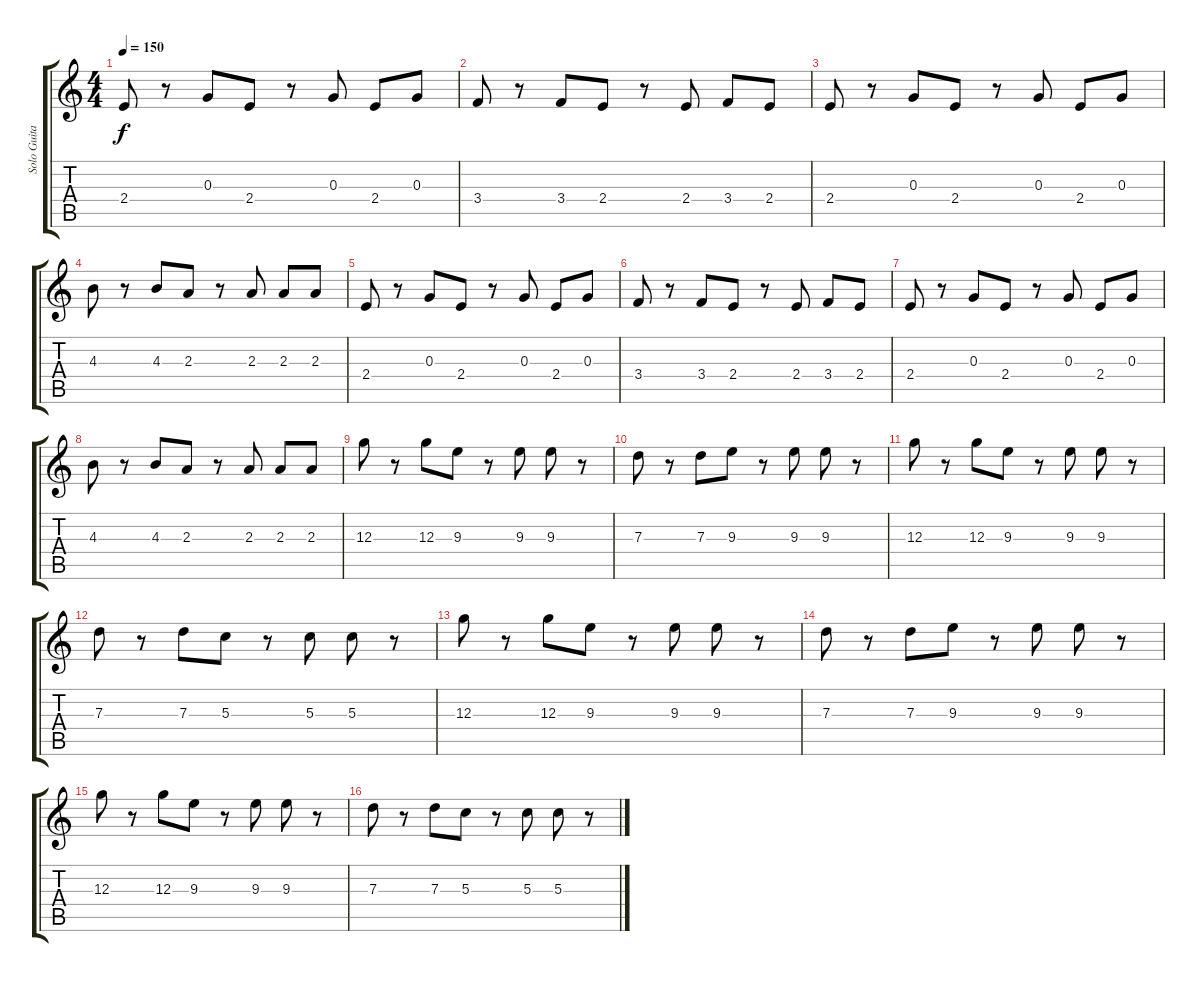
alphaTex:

\track ("Solo Guitar" "Solo Guita") {instrument electricguitarclean}
\staff {score tabs}
\tuning (E4 B3 G3 D3 A2 E2) {hide}
\ts (4 4)
\tempo 150
\clef g2
\ks c
2.4.8{dy f} r.8 0.3.8 2.4.8 r.8 0.3.8 2.4.8 0.3.8 |
3.4.8 r.8 3.4.8 2.4.8 r.8 2.4.8 3.4.8 2.4.8 |
2.4.8 r.8 0.3.8 2.4.8 r.8 0.3.8 2.4.8 0.3.8 |
4.3.8 r.8 4.3.8 2.3.8 r.8 2.3.8 2.3.8 2.3.8 |
2.4.8 r.8 0.3.8 2.4.8 r.8 0.3.8 2.4.8 0.3.8 |
3.4.8 r.8 3.4.8 2.4.8 r.8 2.4.8 3.4.8 2.4.8 |
2.4.8 r.8 0.3.8 2.4.8 r.8 0.3.8 2.4.8 0.3.8 |
4.3.8 r.8 4.3.8 2.3.8 r.8 2.3.8 2.3.8 2.3.8 |
12.3.8 r.8 12.3.8 9.3.8 r.8 9.3.8 9.3.8 r.8 |
7.3.8 r.8 7.3.8 9.3.8 r.8 9.3.8 9.3.8 r.8 |
12.3.8 r.8 12.3.8 9.3.8 r.8 9.3.8 9.3.8 r.8 |
7.3.8 r.8 7.3.8 5.3.8 r.8 5.3.8 5.3.8 r.8 |
12.3.8 r.8 12.3.8 9.3.8 r.8 9.3.8 9.3.8 r.8 |
7.3.8 r.8 7.3.8 9.3.8 r.8 9.3.8 9.3.8 r.8 |
12.3.8 r.8 12.3.8 9.3.8 r.8 9.3.8 9.3.8 r.8 |
7.3.8 r.8 7.3.8 5.3.8 r.8 5.3.8 5.3.8 r.8
